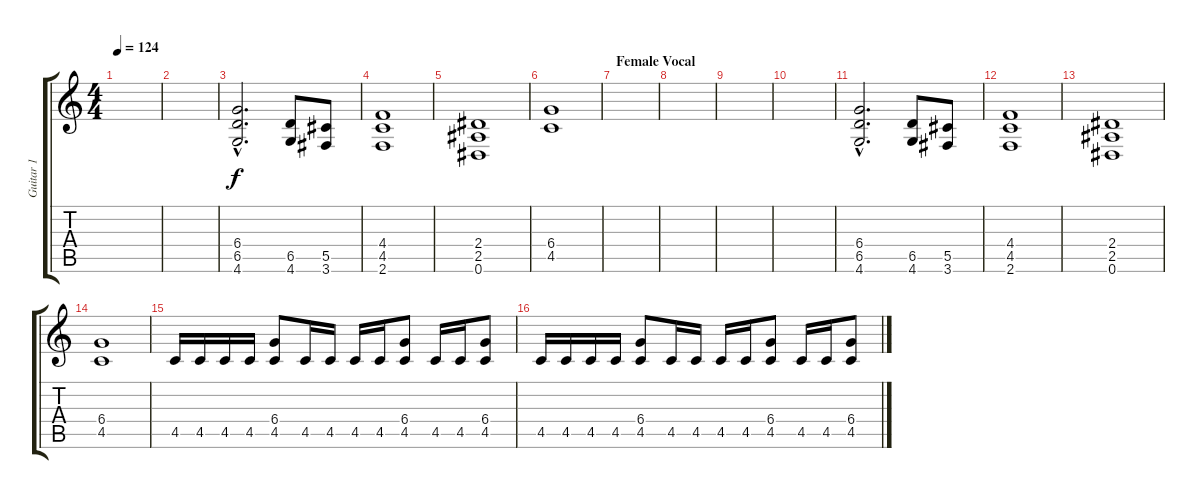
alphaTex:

\track ("Guitar 1" "Guitar 1") {instrument distortionguitar}
\staff {score tabs}
\tuning (Eb4 Bb3 Gb3 Db3 Ab2 Eb2) {hide}
\ts (4 4)
\tempo 124
\clef g2
\ks c
|
|
(6.4{hac} 6.5{hac} 4.6{hac}).2{d} (6.5 4.6).8 (5.5 3.6).8 |
(4.4 4.5 2.6).1 |
(2.4 2.5 0.6).1 |
(6.4 4.5).1 |
\section ("" "Female Vocal")
|
|
|
|
(6.4{hac} 6.5{hac} 4.6{hac}).2{d} (6.5 4.6).8 (5.5 3.6).8 |
(4.4 4.5 2.6).1 |
(2.4 2.5 0.6).1 |
(6.4 4.5).1 |
4.5.16 4.5.16 4.5.16 4.5.16 (6.4 4.5).8 4.5.16 4.5.16 4.5.16 4.5.16 (6.4 4.5).8 4.5.16 4.5.16 (6.4 4.5).8 |
4.5.16 4.5.16 4.5.16 4.5.16 (6.4 4.5).8 4.5.16 4.5.16 4.5.16 4.5.16 (6.4 4.5).8 4.5.16 4.5.16 (6.4 4.5).8
